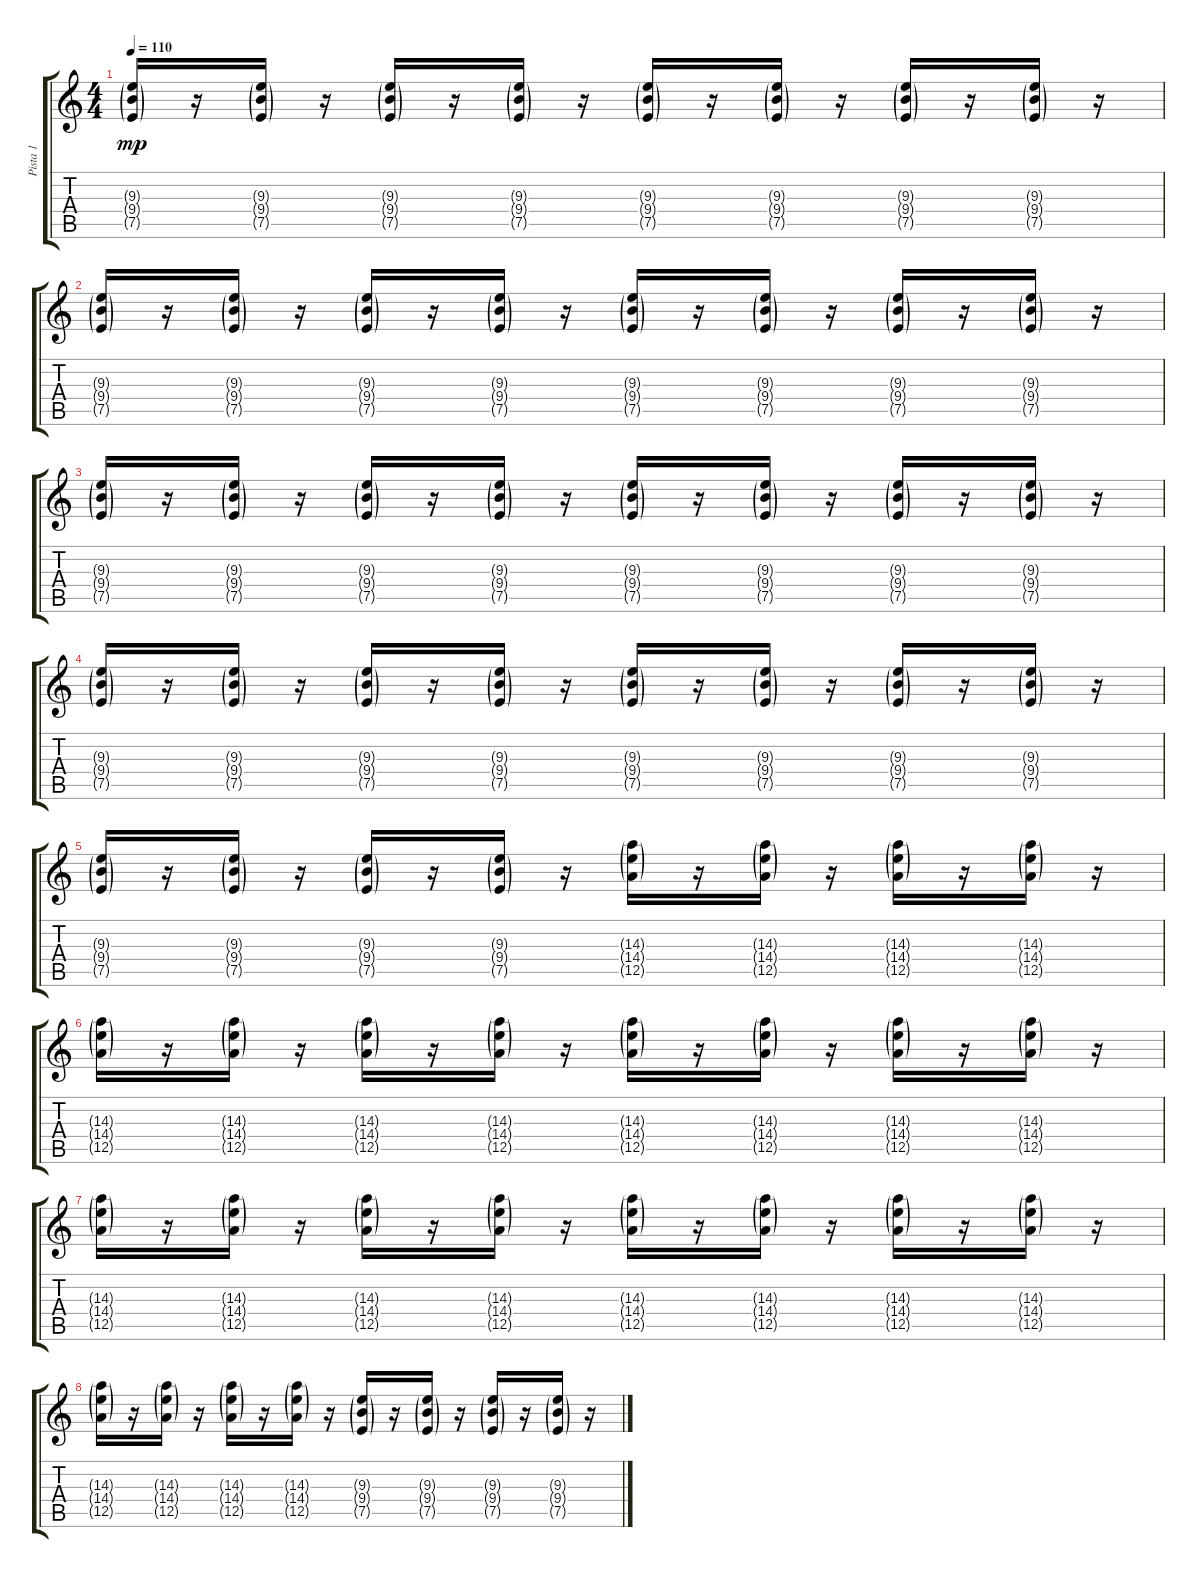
\track ("Pista 1" "Pista 1") {instrument overdrivenguitar}
\staff {score tabs}
\tuning (E4 B3 G3 D3 A2 E2) {hide}
\ts (4 4)
\tempo 110
\clef g2
\ks c
(9.3{g} 9.4{g} 7.5{g}).16{dy mp} r.16 (9.3{g} 9.4{g} 7.5{g}).16 r.16 (9.3{g} 9.4{g} 7.5{g}).16 r.16 (9.3{g} 9.4{g} 7.5{g}).16 r.16 (9.3{g} 9.4{g} 7.5{g}).16 r.16 (9.3{g} 9.4{g} 7.5{g}).16 r.16 (9.3{g} 9.4{g} 7.5{g}).16 r.16 (9.3{g} 9.4{g} 7.5{g}).16 r.16 |
(9.3{g} 9.4{g} 7.5{g}).16 r.16 (9.3{g} 9.4{g} 7.5{g}).16 r.16 (9.3{g} 9.4{g} 7.5{g}).16 r.16 (9.3{g} 9.4{g} 7.5{g}).16 r.16 (9.3{g} 9.4{g} 7.5{g}).16 r.16 (9.3{g} 9.4{g} 7.5{g}).16 r.16 (9.3{g} 9.4{g} 7.5{g}).16 r.16 (9.3{g} 9.4{g} 7.5{g}).16 r.16 |
(9.3{g} 9.4{g} 7.5{g}).16 r.16 (9.3{g} 9.4{g} 7.5{g}).16 r.16 (9.3{g} 9.4{g} 7.5{g}).16 r.16 (9.3{g} 9.4{g} 7.5{g}).16 r.16 (9.3{g} 9.4{g} 7.5{g}).16 r.16 (9.3{g} 9.4{g} 7.5{g}).16 r.16 (9.3{g} 9.4{g} 7.5{g}).16 r.16 (9.3{g} 9.4{g} 7.5{g}).16 r.16 |
(9.3{g} 9.4{g} 7.5{g}).16 r.16 (9.3{g} 9.4{g} 7.5{g}).16 r.16 (9.3{g} 9.4{g} 7.5{g}).16 r.16 (9.3{g} 9.4{g} 7.5{g}).16 r.16 (9.3{g} 9.4{g} 7.5{g}).16 r.16 (9.3{g} 9.4{g} 7.5{g}).16 r.16 (9.3{g} 9.4{g} 7.5{g}).16 r.16 (9.3{g} 9.4{g} 7.5{g}).16 r.16 |
(9.3{g} 9.4{g} 7.5{g}).16 r.16 (9.3{g} 9.4{g} 7.5{g}).16 r.16 (9.3{g} 9.4{g} 7.5{g}).16 r.16 (9.3{g} 9.4{g} 7.5{g}).16 r.16 (14.3{g} 14.4{g} 12.5{g}).16 r.16 (14.3{g} 14.4{g} 12.5{g}).16 r.16 (14.3{g} 14.4{g} 12.5{g}).16 r.16 (14.3{g} 14.4{g} 12.5{g}).16 r.16 |
(14.3{g} 14.4{g} 12.5{g}).16 r.16 (14.3{g} 14.4{g} 12.5{g}).16 r.16 (14.3{g} 14.4{g} 12.5{g}).16 r.16 (14.3{g} 14.4{g} 12.5{g}).16 r.16 (14.3{g} 14.4{g} 12.5{g}).16 r.16 (14.3{g} 14.4{g} 12.5{g}).16 r.16 (14.3{g} 14.4{g} 12.5{g}).16 r.16 (14.3{g} 14.4{g} 12.5{g}).16 r.16 |
(14.3{g} 14.4{g} 12.5{g}).16 r.16 (14.3{g} 14.4{g} 12.5{g}).16 r.16 (14.3{g} 14.4{g} 12.5{g}).16 r.16 (14.3{g} 14.4{g} 12.5{g}).16 r.16 (14.3{g} 14.4{g} 12.5{g}).16 r.16 (14.3{g} 14.4{g} 12.5{g}).16 r.16 (14.3{g} 14.4{g} 12.5{g}).16 r.16 (14.3{g} 14.4{g} 12.5{g}).16 r.16 |
(14.3{g} 14.4{g} 12.5{g}).16 r.16 (14.3{g} 14.4{g} 12.5{g}).16 r.16 (14.3{g} 14.4{g} 12.5{g}).16 r.16 (14.3{g} 14.4{g} 12.5{g}).16 r.16 (9.3{g} 9.4{g} 7.5{g}).16 r.16 (9.3{g} 9.4{g} 7.5{g}).16 r.16 (9.3{g} 9.4{g} 7.5{g}).16 r.16 (9.3{g} 9.4{g} 7.5{g}).16 r.16
